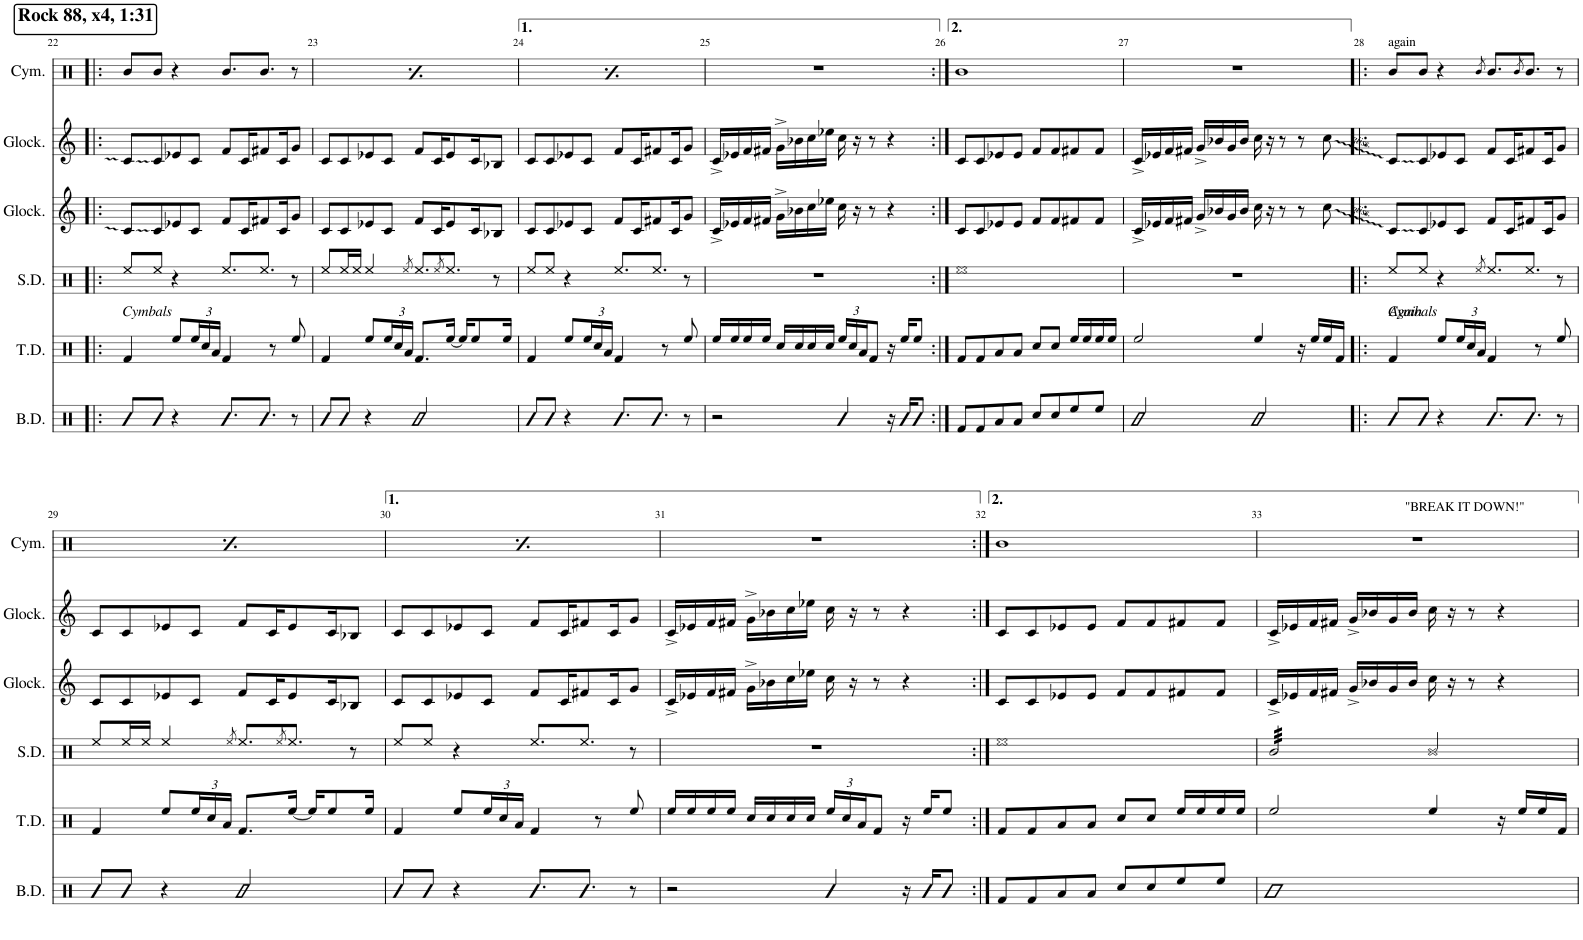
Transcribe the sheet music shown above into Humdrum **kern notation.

**kern	**kern	**kern	**kern	**kern	**kern
*part6	*part5	*part4	*part3	*part2	*part1
*staff6	*staff5	*staff4	*staff3	*staff2	*staff1
*I"Bass Drums	*I"Tenor Drums	*I"Snare Drum	*I"Glockenspiel	*I"Glockenspiel	*I"Cymbals
*I'B.D.	*I'T.D.	*I'S.D.	*I'Glock.	*I'Glock.	*I'Cym.
!!LO:PB:g=z
*clefX	*clefX	*clefX	*clefG2	*clefG2	*clefX
*	*	*	*Trd-14c-24	*Trd-14c-24	*
*k[]	*k[]	*k[]	*k[]	*k[]	*k[]
*M4/4	*M4/4	*M4/4	*M4/4	*M4/4	*M4/4
!!LO:REH:place=s1:a:t=
!!LO:REH:place=s1:a:B:cj:fs=14:t=Rock 88, x4, 1&colon;31
=22!|:	=22!|:	=22!|:	=22!|:	=22!|:	=22!|:
!	!	!LO:TX:b:i:t=Cymbals	!	!	!
8R/L	4Rf/	8Ree/L	8c/L	8c/L	8R/L
8R/J	.	8Ree/J	8c/	8c/	8R/J
4r	8Ree/L	4r	8e-X/	8e-X/	4r
*	*Xbrackettup	*	*	*	*
.	24Ree/L	.	8c/J	8c/J	.
.	24Rcc/	.	.	.	.
.	24Ra/JJ	.	.	.	.
8.R/L	4Rf/	8.Ree/L	8f/L	8f/L	8.R/L
.	.	.	16c/K	16c/K	.
8.R/J	.	8.Ree/J	8f#X/	8f#X/	8.R/J
.	8r	.	.	.	.
.	.	.	16c/K	16c/K	.
8r	8Ree/	8r	8g/J	8g/J	8r
!!LO:REH:place=s1:a:t=
!!LO:REH:place=s1:a:B:cj:fs=14:t=Rock 88, x4, 1&colon;31
=23	=23	=23	=23	=23	=23
8R/L	4Rf/	8Ree/L	8c/L	8c/L	8R/L
8R/J	.	16Ree/L	8c/	8c/	8R/J
.	.	16Ree/JJ	.	.	.
4r	8Ree/L	4Ree/	8e-X/	8e-X/	4r
.	24Ree/L	.	8c/J	8c/J	.
.	24Rcc/	.	.	.	.
.	24Ra/JJ	.	.	.	.
.	.	8qRee/	.	.	.
2R/	8.Rf/L	8.Ree/L	8f/L	8f/L	8.R/L
.	.	.	16c/K	16c/K	.
.	.	8qRee/	.	.	.
.	[16Ree/Jk	8.Ree/J	8e-/	8e-/	8.R/J
.	16Ree/KL]	.	.	.	.
.	8Ree/	.	16c/K	16c/K	.
.	.	8r	8B-X/J	8B-X/J	8r
.	16Ree/Jk	.	.	.	.
!!LO:REH:place=s1:a:t=
!!LO:REH:place=s1:a:B:cj:fs=14:t=Rock 88, x4, 1&colon;31
=24	=24	=24	=24	=24	=24
8R/L	4Rf/	8Ree/L	8c/L	8c/L	8R/L
8R/J	.	8Ree/J	8c/	8c/	8R/J
4r	8Ree/L	4r	8e-X/	8e-X/	4r
.	24Ree/L	.	8c/J	8c/J	.
.	24Rcc/	.	.	.	.
.	24Ra/JJ	.	.	.	.
8.R/L	4Rf/	8.Ree/L	8f/L	8f/L	8.R/L
.	.	.	16c/K	16c/K	.
8.R/J	.	8.Ree/J	8f#X/	8f#X/	8.R/J
.	8r	.	.	.	.
.	.	.	16c/K	16c/K	.
8r	8Ree/	8r	8g/J	8g/J	8r
=25	=25	=25	=25	=25	=25
2r	16Ree/LL	1r	16c^/LL	16c^/LL	1r
.	16Ree/	.	16e-X/	16e-X/	.
.	16Ree/	.	16f/	16f/	.
.	16Ree/JJ	.	16f#X/JJ	16f#X/JJ	.
.	16Rcc/LL	.	16g^\LL	16g^\LL	.
.	16Rcc/	.	16b-X\	16b-X\	.
.	16Rcc/	.	16cc\	16cc\	.
.	16Rcc/JJ	.	16ee-X\JJ	16ee-X\JJ	.
4R/	24Ree/LL	.	16cc\	16cc\	.
.	24Rcc/	.	.	.	.
.	.	.	16r	16r	.
.	24Ra/J	.	.	.	.
.	8Rf/J	.	8r	8r	.
16r	16r	.	4r	4r	.
16R/KL	16Ree/KL	.	.	.	.
8R/J	8Ree/J	.	.	.	.
=26:|!	=26:|!	=26:|!	=26:|!	=26:|!	=26:|!
8Rf/L	8Rf/L	1Ree	8c/L	8c/L	1R
8Rf/	8Rf/	.	8c/	8c/	.
8Ra/	8Ra/	.	8e-X/	8e-X/	.
8Ra/J	8Ra/J	.	8e-/J	8e-/J	.
8Rcc/L	8Rcc/L	.	8f/L	8f/L	.
8Rcc/	8Rcc/J	.	8f/	8f/	.
8Ree/	16Ree/LL	.	8f#X/	8f#X/	.
.	16Ree/	.	.	.	.
8Ree/J	16Ree/	.	8f#/J	8f#/J	.
.	16Ree/JJ	.	.	.	.
=27	=27	=27	=27	=27	=27
2R/	2Ree/	1r	16c^/LL	16c^/LL	1r
.	.	.	16e-X/	16e-X/	.
.	.	.	16f/	16f/	.
.	.	.	16f#X/JJ	16f#X/JJ	.
.	.	.	16g^/LL	16g^/LL	.
.	.	.	16b-X/	16b-X/	.
.	.	.	16g/	16g/	.
.	.	.	16b-/JJ	16b-/JJ	.
2R/	4Ree/	.	16cc\	16cc\	.
.	.	.	16r	16r	.
.	.	.	8r	8r	.
.	16r	.	8r	8r	.
.	16Ree/LL	.	.	.	.
.	16Ree/	.	8cc\	8cc\	.
.	16Rf/JJ	.	.	.	.
=28!|:	=28!|:	=28!|:	=28!|:	=28!|:	=28!|:
!	!	!	!	!	!LO:TX:a:t=again
!	!	!LO:TX:b:i:t=Cymbals	!	!	!
!	!	!LO:TX:b:i:t=Again	!	!	!
8R/L	4Rf/	8Ree/L	8c/L	8c/L	8R/L
8R/J	.	8Ree/J	8c/	8c/	8R/J
4r	8Ree/L	4r	8e-X/	8e-X/	4r
.	24Ree/L	.	8c/J	8c/J	.
.	24Rcc/	.	.	.	.
.	24Ra/JJ	.	.	.	.
.	.	8qRee/	.	.	8qR/
8.R/L	4Rf/	8.Ree/L	8f/L	8f/L	8.R/L
.	.	.	16c/K	16c/K	.
.	.	.	.	.	8qR/
8.R/J	.	8.Ree/J	8f#X/	8f#X/	8.R/J
.	8r	.	.	.	.
.	.	.	16c/K	16c/K	.
8r	8Ree/	8r	8g/J	8g/J	8r
!!LO:LB:g=z
=29	=29	=29	=29	=29	=29
!	!	!	!	!	!LO:TX:a:t=again
8R/L	4Rf/	8Ree/L	8c/L	8c/L	8R/L
8R/J	.	16Ree/L	8c/	8c/	8R/J
.	.	16Ree/JJ	.	.	.
4r	8Ree/L	4Ree/	8e-X/	8e-X/	4r
.	24Ree/L	.	8c/J	8c/J	.
.	24Rcc/	.	.	.	.
.	24Ra/JJ	.	.	.	.
.	.	8qRee/	.	.	8qR/
2R/	8.Rf/L	8.Ree/L	8f/L	8f/L	8.R/L
.	.	.	16c/K	16c/K	.
.	.	8qRee/	.	.	8qR/
.	[16Ree/Jk	8.Ree/J	8e-/	8e-/	8.R/J
.	16Ree/KL]	.	.	.	.
.	8Ree/	.	16c/K	16c/K	.
.	.	8r	8B-X/J	8B-X/J	8r
.	16Ree/Jk	.	.	.	.
=30	=30	=30	=30	=30	=30
!	!	!	!	!	!LO:TX:a:t=again
8R/L	4Rf/	8Ree/L	8c/L	8c/L	8R/L
8R/J	.	8Ree/J	8c/	8c/	8R/J
4r	8Ree/L	4r	8e-X/	8e-X/	4r
.	24Ree/L	.	8c/J	8c/J	.
.	24Rcc/	.	.	.	.
.	24Ra/JJ	.	.	.	.
.	.	.	.	.	8qR/
8.R/L	4Rf/	8.Ree/L	8f/L	8f/L	8.R/L
.	.	.	16c/K	16c/K	.
.	.	.	.	.	8qR/
8.R/J	.	8.Ree/J	8f#X/	8f#X/	8.R/J
.	8r	.	.	.	.
.	.	.	16c/K	16c/K	.
8r	8Ree/	8r	8g/J	8g/J	8r
=31	=31	=31	=31	=31	=31
2r	16Ree/LL	1r	16c^/LL	16c^/LL	1r
.	16Ree/	.	16e-X/	16e-X/	.
.	16Ree/	.	16f/	16f/	.
.	16Ree/JJ	.	16f#X/JJ	16f#X/JJ	.
.	16Rcc/LL	.	16g^\LL	16g^\LL	.
.	16Rcc/	.	16b-X\	16b-X\	.
.	16Rcc/	.	16cc\	16cc\	.
.	16Rcc/JJ	.	16ee-X\JJ	16ee-X\JJ	.
4R/	24Ree/LL	.	16cc\	16cc\	.
.	24Rcc/	.	.	.	.
.	.	.	16r	16r	.
.	24Ra/J	.	.	.	.
.	8Rf/J	.	8r	8r	.
16r	16r	.	4r	4r	.
16R/KL	16Ree/KL	.	.	.	.
8R/J	8Ree/J	.	.	.	.
=32:|!	=32:|!	=32:|!	=32:|!	=32:|!	=32:|!
8Rf/L	8Rf/L	1Ree	8c/L	8c/L	1R
8Rf/	8Rf/	.	8c/	8c/	.
8Ra/	8Ra/	.	8e-X/	8e-X/	.
8Ra/J	8Ra/J	.	8e-/J	8e-/J	.
8Rcc/L	8Rcc/L	.	8f/L	8f/L	.
8Rcc/	8Rcc/J	.	8f/	8f/	.
8Ree/	16Ree/LL	.	8f#X/	8f#X/	.
.	16Ree/	.	.	.	.
8Ree/J	16Ree/	.	8f#/J	8f#/J	.
.	16Ree/JJ	.	.	.	.
=33	=33	=33	=33	=33	=33
*	*	*	*	*	*^
*	*	*tremolo	*	*	*	*
1R	2Ree/	32R/LLL	16c^/LL	16c^/LL	1r	2.ryy
.	.	32R/	.	.	.	.
.	.	32R/	16e-X/	16e-X/	.	.
.	.	32R/	.	.	.	.
.	.	32R/	16f/	16f/	.	.
.	.	32R/	.	.	.	.
.	.	32R/	16f#X/JJ	16f#X/JJ	.	.
.	.	32R/	.	.	.	.
.	.	32R/	16g^/LL	16g^/LL	.	.
.	.	32R/	.	.	.	.
.	.	32R/	16b-X/	16b-X/	.	.
.	.	32R/	.	.	.	.
.	.	32R/	16g/	16g/	.	.
.	.	32R/	.	.	.	.
.	.	32R/	16b-/JJ	16b-/JJ	.	.
.	.	32R/JJJ	.	.	.	.
*	*	*Xtremolo	*	*	*	*
.	4Ree/	2R/	16cc\	16cc\	.	.
.	.	.	16r	16r	.	.
.	.	.	8r	8r	.	.
!	!	!	!	!	!	!LO:TX:a:t="BREAK IT DOWN!"
.	16r	.	4r	4r	.	4ryy
.	16Ree/LL	.	.	.	.	.
.	16Ree/	.	.	.	.	.
.	16Rf/JJ	.	.	.	.	.
*	*	*	*	*	*v	*v
=	=	=	=	=	=
*-	*-	*-	*-	*-	*-
